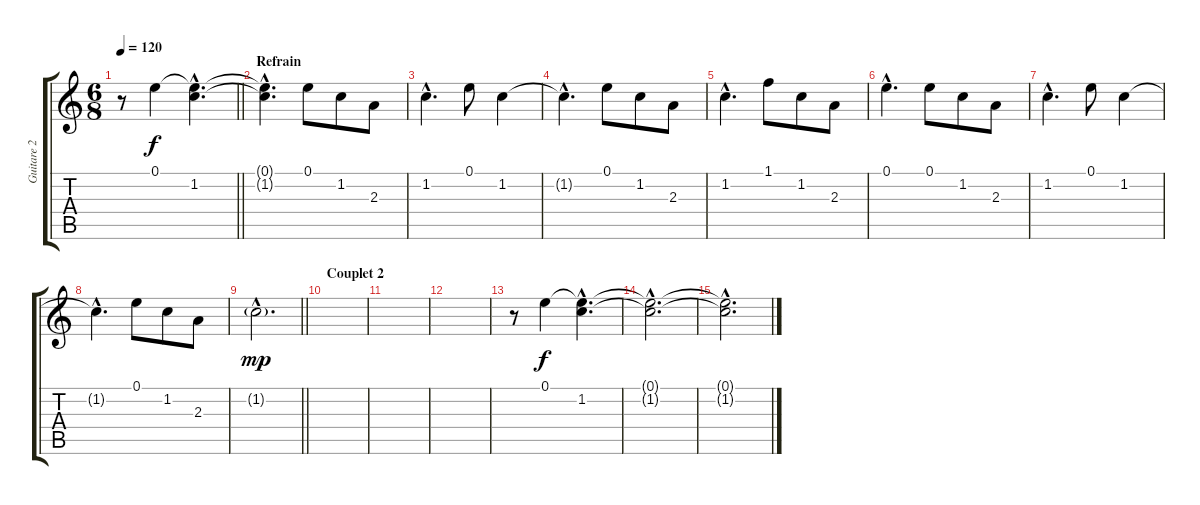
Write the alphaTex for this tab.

\track ("Guitare 2" "Guitare 2") {instrument distortionguitar}
\staff {score tabs}
\tuning (E4 B3 G3 D3 A2 E2) {hide}
\ts (6 8)
\tempo 120
\clef g2
\barLineRight lightlight
\ks c
r.8{dy f} 0.1.4 (0.1{hac t} 1.2{hac}).4{d} |
\section ("" "Refrain")
(0.1{hac t} 1.2{hac t}).4{d} 0.1.8 1.2.8 2.3.8 |
1.2{hac}.4{d} 0.1.8 1.2.4 |
1.2{hac t}.4{d} 0.1.8 1.2.8 2.3.8 |
1.2{hac}.4{d} 1.1.8 1.2.8 2.3.8 |
0.1{hac}.4{d} 0.1.8 1.2.8 2.3.8 |
1.2{hac}.4{d} 0.1.8 1.2.4 |
1.2{hac t}.4{d} 0.1.8 1.2.8 2.3.8 |
\barLineRight lightlight
1.2{g hac}.2{d dy mp} |
\section ("" "Couplet 2")
|
|
|
r.8 0.1.4{dy f} (0.1{hac t} 1.2{hac}).4{d} |
(0.1{hac t} 1.2{hac t}).2{d} |
(0.1{hac t} 1.2{hac t}).2{d}
